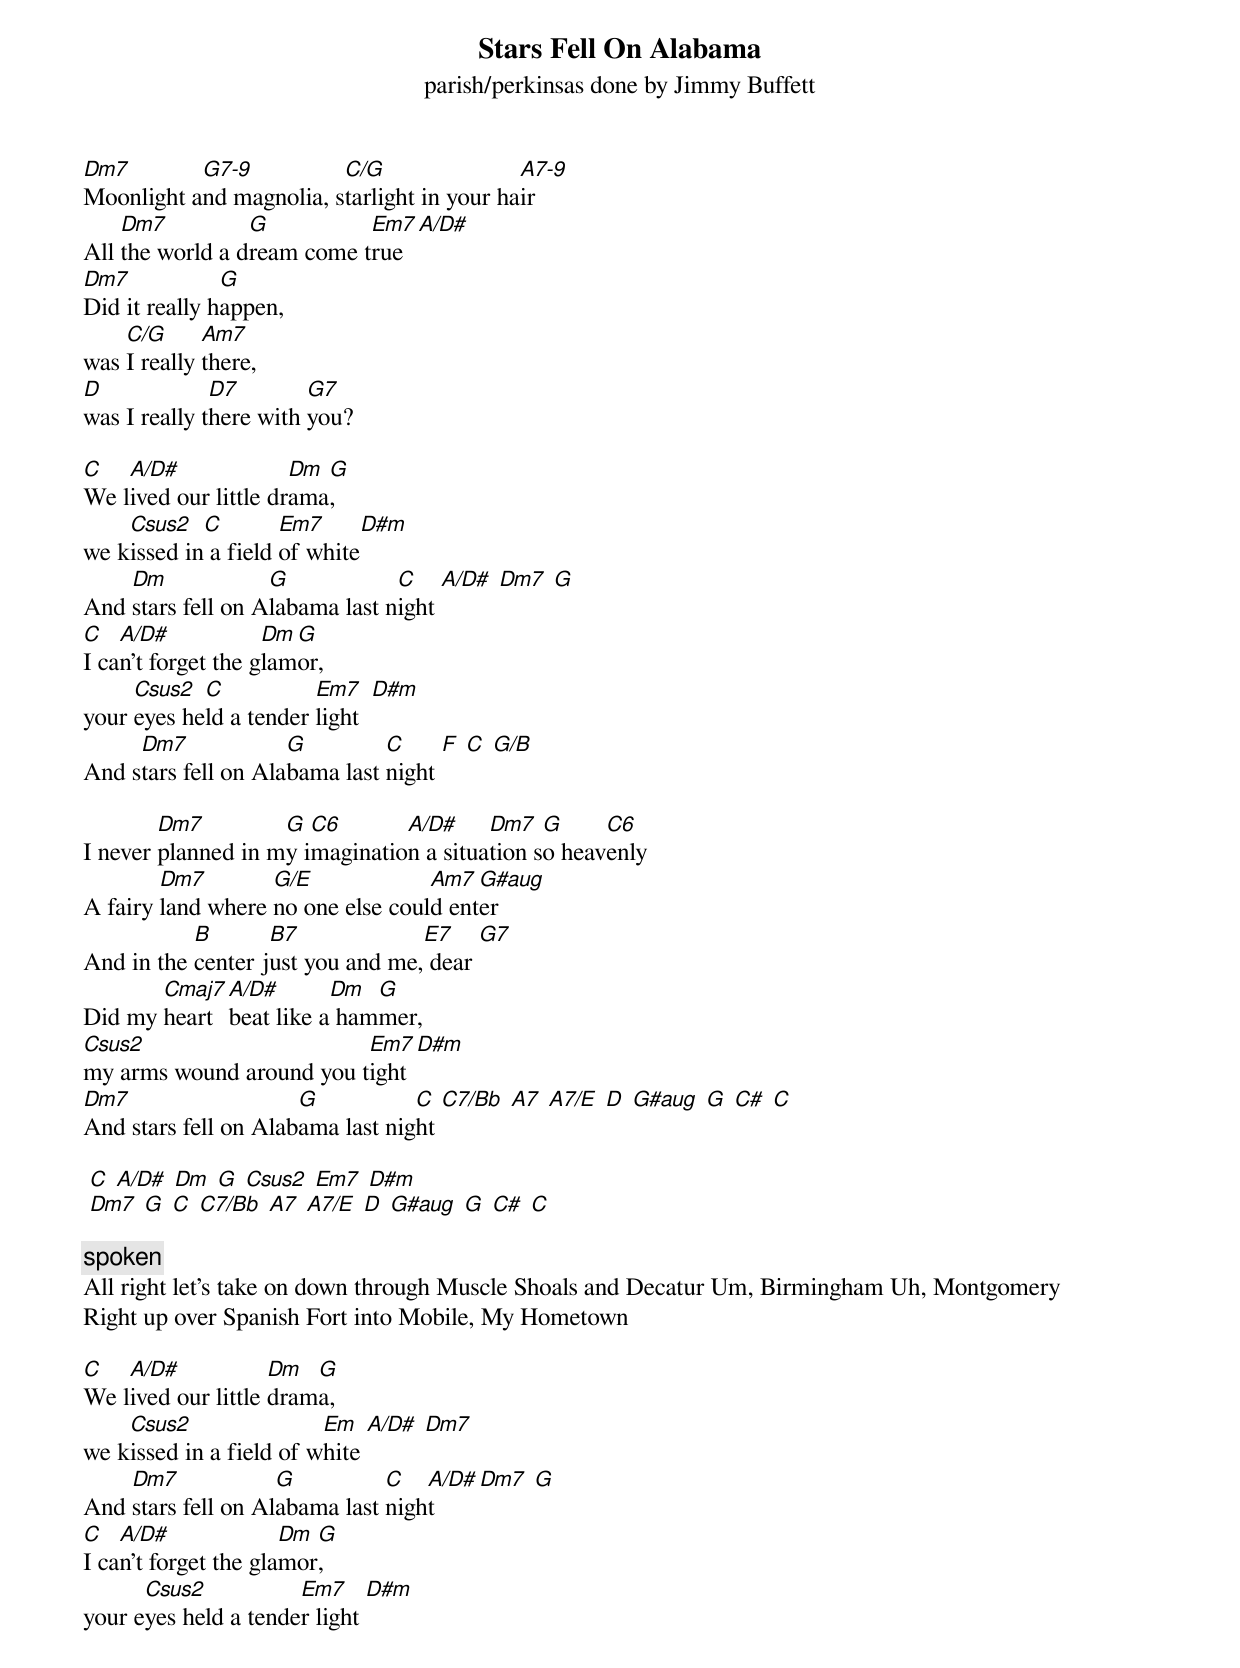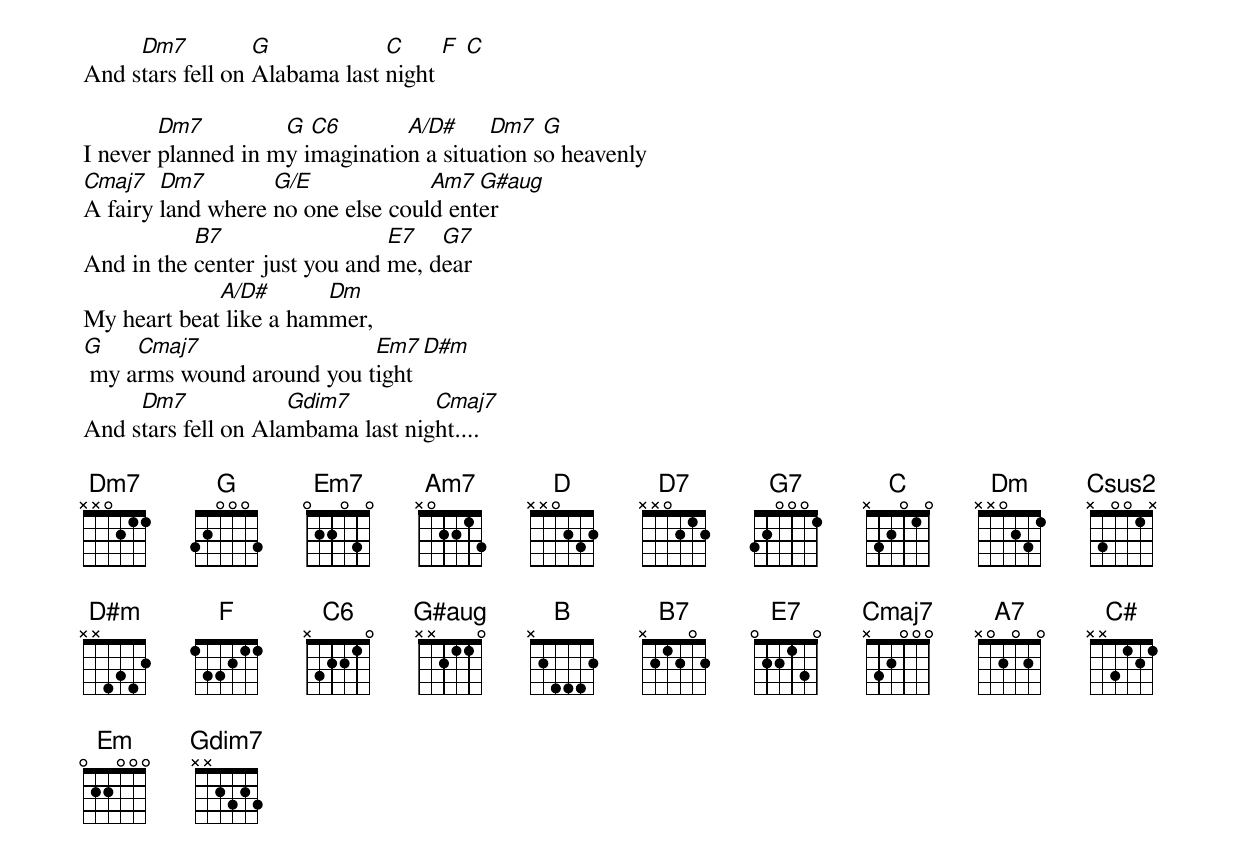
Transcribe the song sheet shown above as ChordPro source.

{title: Stars Fell On Alabama}
{subtitle: parish/perkinsas done by Jimmy Buffett}


[Dm7]Moonlight a[G7-9]nd magnolia, s[C/G]tarlight in your ha[A7-9]ir
All [Dm7]the world a d[G]ream come t[Em7]rue [A/D#]
[Dm7]Did it really h[G]appen,
was [C/G]I really [Am7]there,
[D]was I really t[D7]here with [G7]you?

[C]We l[A/D#]ived our little dr[Dm]ama[G],
we k[Csus2]issed in[C] a field [Em7]of white[D#m]
And [Dm]stars fell on A[G]labama last n[C]ight [A/D#] [Dm7] [G]
[C]I ca[A/D#]n't forget the g[Dm]lam[G]or,
your [Csus2]eyes he[C]ld a tender [Em7]light  [D#m]
And s[Dm7]tars fell on Ala[G]bama last [C]night [F] [C] [G/B]

I never [Dm7]planned in m[G]y i[C6]maginatio[A/D#]n a situa[Dm7]tion s[G]o heav[C6]enly
A fairy [Dm7]land where [G/E]no one else coul[Am7]d ent[G#aug]er
And in the [B]center j[B7]ust you and me,[E7] dear [G7]
Did my [Cmaj7]heart [A/D#]beat like a[Dm] ham[G]mer,
[Csus2]my arms wound around you t[Em7]ight [D#m]
[Dm7]And stars fell on Alab[G]ama last nig[C]ht [C7/Bb] [A7] [A7/E] [D] [G#aug] [G] [C#] [C]

 [C] [A/D#] [Dm] [G] [Csus2] [Em7] [D#m]
 [Dm7] [G] [C] [C7/Bb] [A7] [A7/E] [D] [G#aug] [G] [C#] [C]

{c:spoken}
All right let’s take on down through Muscle Shoals and Decatur Um, Birmingham Uh, Montgomery
Right up over Spanish Fort into Mobile, My Hometown

[C]We l[A/D#]ived our little [Dm]dram[G]a,
we k[Csus2]issed in a field of w[Em]hite [A/D#] [Dm7]
And [Dm7]stars fell on Al[G]abama last [C]nigh[A/D#]t [Dm7] [G]
[C]I ca[A/D#]n't forget the gla[Dm]mor[G],
your e[Csus2]yes held a tende[Em7]r light [D#m]
And s[Dm7]tars fell on [G]Alabama last [C]night [F] [C]

I never [Dm7]planned in m[G]y i[C6]maginatio[A/D#]n a situa[Dm7]tion s[G]o heavenly
[Cmaj7]A fairy [Dm7]land where [G/E]no one else coul[Am7]d ent[G#aug]er
And in the [B7]center just you and [E7]me, d[G7]ear
My heart beat[A/D#] like a ham[Dm]mer,
[G] my a[Cmaj7]rms wound around you t[Em7]ight [D#m]
And s[Dm7]tars fell on Ala[Gdim7]mbama last nig[Cmaj7]ht....

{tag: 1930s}
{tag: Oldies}
